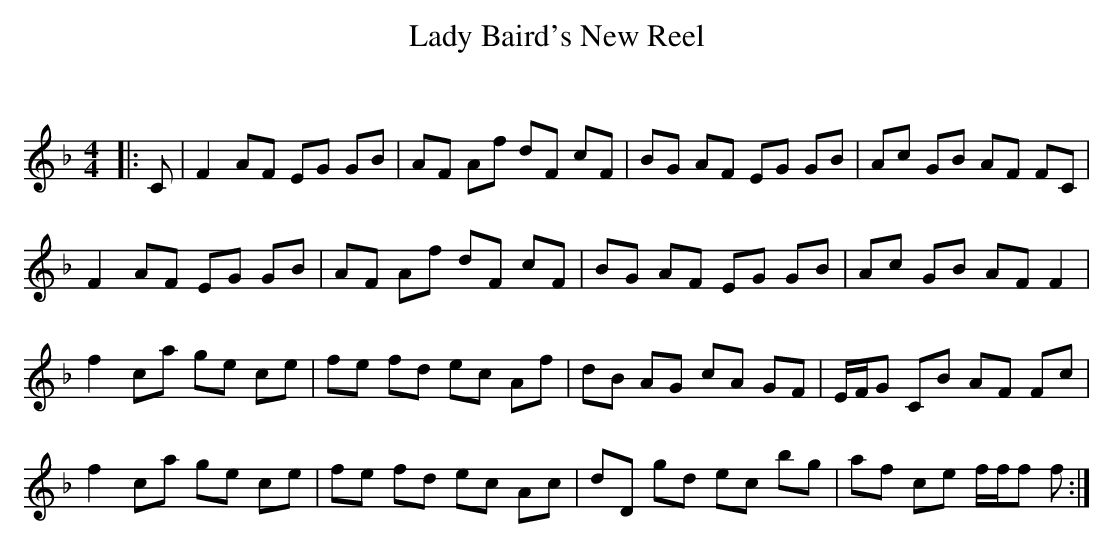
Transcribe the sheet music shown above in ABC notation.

X:1
T: Lady Baird's New Reel
C:
Q: 232
K:F
M:4/4
L:1/8
|:C|F2 AF EG GB|AF Af dF cF|BG AF EG GB|Ac GB AF FC|
F2 AF EG GB|AF Af dF cF|BG AF EG GB|Ac GB AF F2|
f2 ca ge ce|fe fd ec Af|dB AG cA GF|E1/2F1/2G CB AF Fc|
f2 ca ge ce|fe fd ec Ac|dD gd ec bg|af ce f1/2f1/2f f:|
